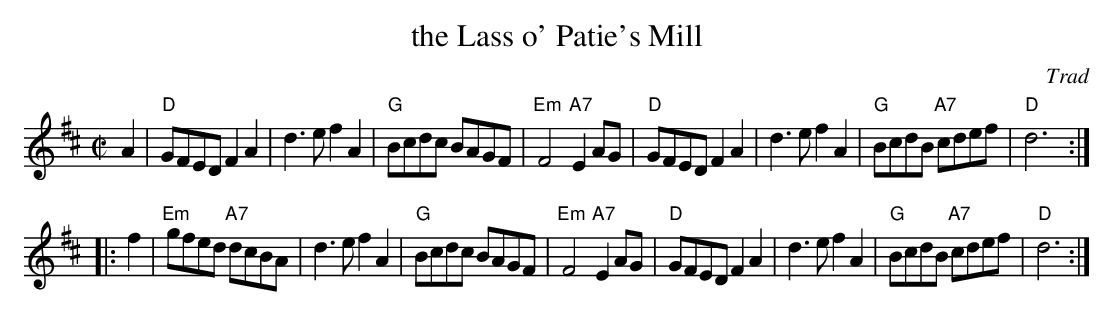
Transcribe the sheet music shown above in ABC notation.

X:1
T: the Lass o' Patie's Mill
O: Trad
M: C|
L: 1/8
K: D
   A2 | "D"GFED F2A2 | d3e f2A2 | "G"Bcdc BAGF | "Em"F4 "A7"E2AG \
      | "D"GFED F2A2 | d3e f2A2 | "G"BcdB "A7"cdef | "D"d6 :|
|: f2 | "Em"gfed "A7"dcBA | d3e f2A2 | "G"Bcdc BAGF | "Em"F4 "A7"E2AG \
      | "D"GFED F2A2 | d3e f2A2 | "G"BcdB "A7"cdef | "D"d6 :|
